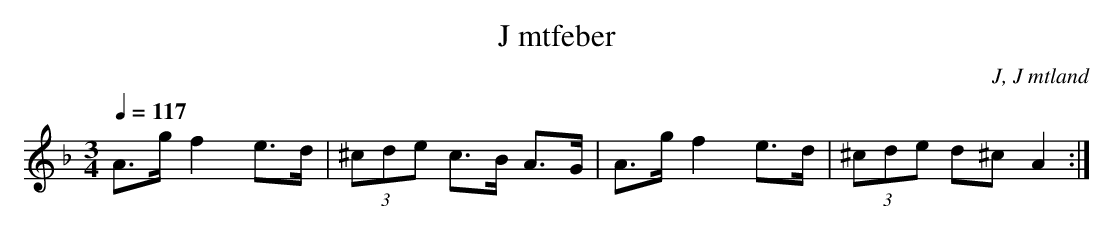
X:1
T: J mtfeber
O: J, J mtland
M:3/4
L:1/8
Q:1/4=117
K:Dm
A>g f2 e>d|(3^cde c>B A>G|A>g f2 e>d|(3^cde d^c A2 :|
